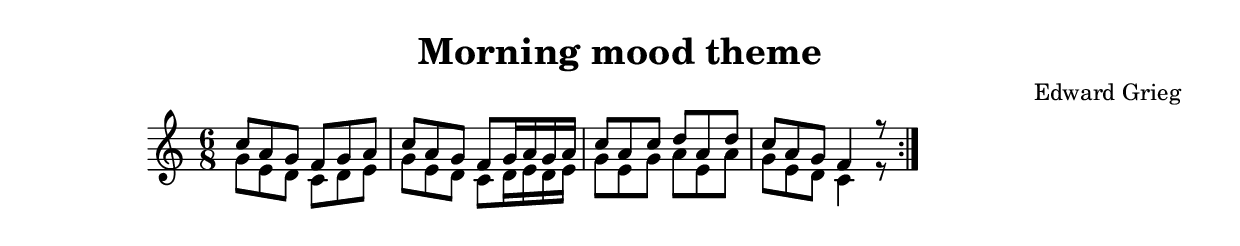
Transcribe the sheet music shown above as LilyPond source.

\new Staff { 
  \clef G
  \time 6/8
  <<
  \transpose e f'
  \new Voice { \voiceOne
    %\key e \major
    \repeat "volta" 2 { b8 gis fis e fis gis | b8 gis fis e fis16 gis fis gis | b8 gis b cis' gis cis' | b8 gis fis e4 r8 }
  }
  \transpose e c'
  \new Voice { \voiceTwo
    %\key e \major
    \repeat "volta" 2 { b8 gis fis e fis gis | b8 gis fis e fis16 gis fis gis | b8 gis b cis' gis cis' | b8 gis fis e4 r8 }
  } >>
}
\header {
  title = "Morning mood theme"
  composer = "Edward Grieg"
}

